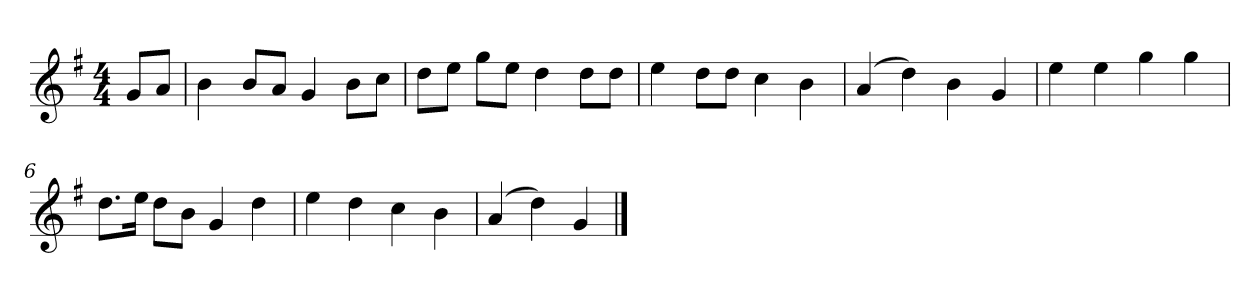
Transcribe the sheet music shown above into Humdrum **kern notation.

**kern
*part1
*staff1
*k[f#]
*M4/4
*MM120
=
8gL
8aJ
=1
4b
8bL
8aJ
4g
8bL
8ccJ
=2
8ddL
8eeJ
8ggL
8eeJ
4dd
8ddL
8ddJ
=3
4ee
8ddL
8ddJ
4cc
4b
=4
(4a
4dd)
4b
4g
=5
4ee
4ee
4gg
4gg
=6
8.ddL
16eeJk
8ddL
8bJ
4g
4dd
=7
4ee
4dd
4cc
4b
=8
(4a
4dd)
4g
==
*-
